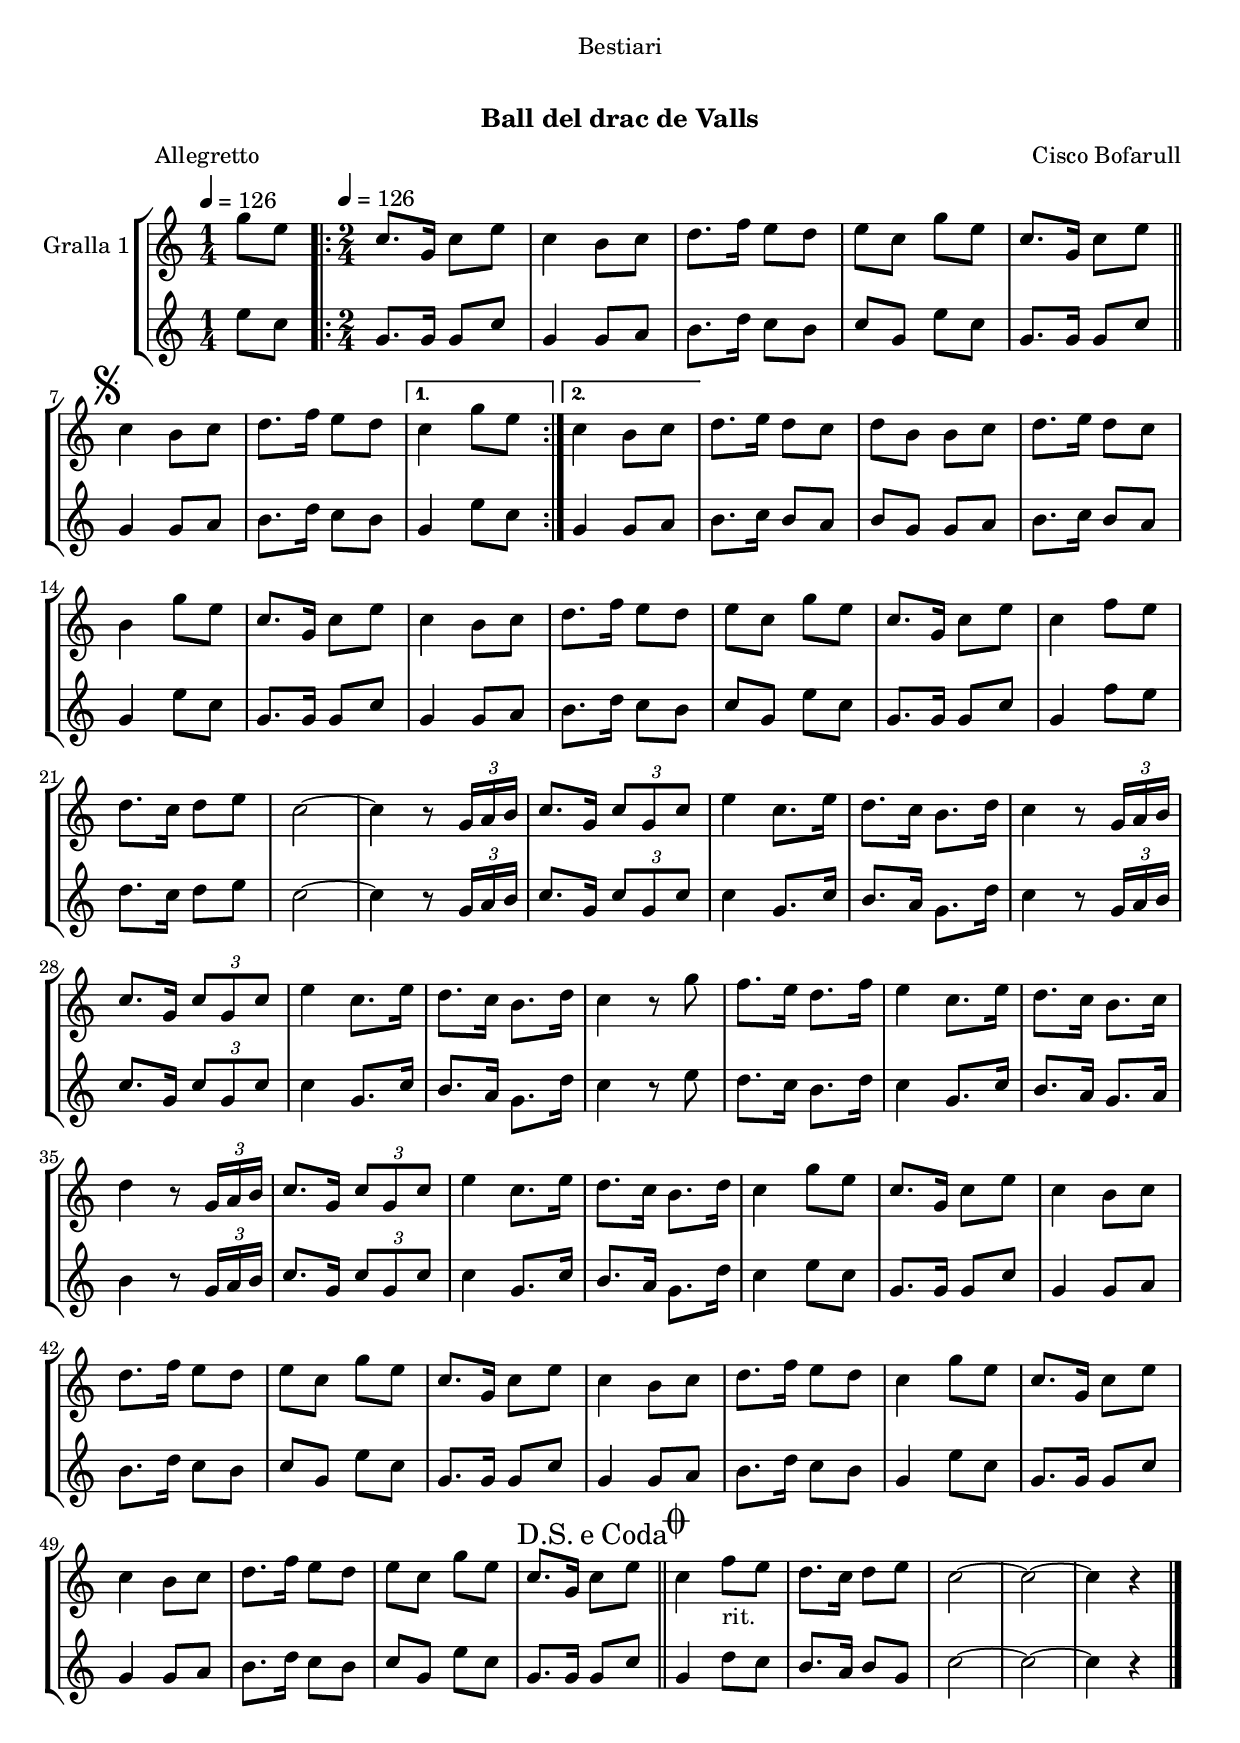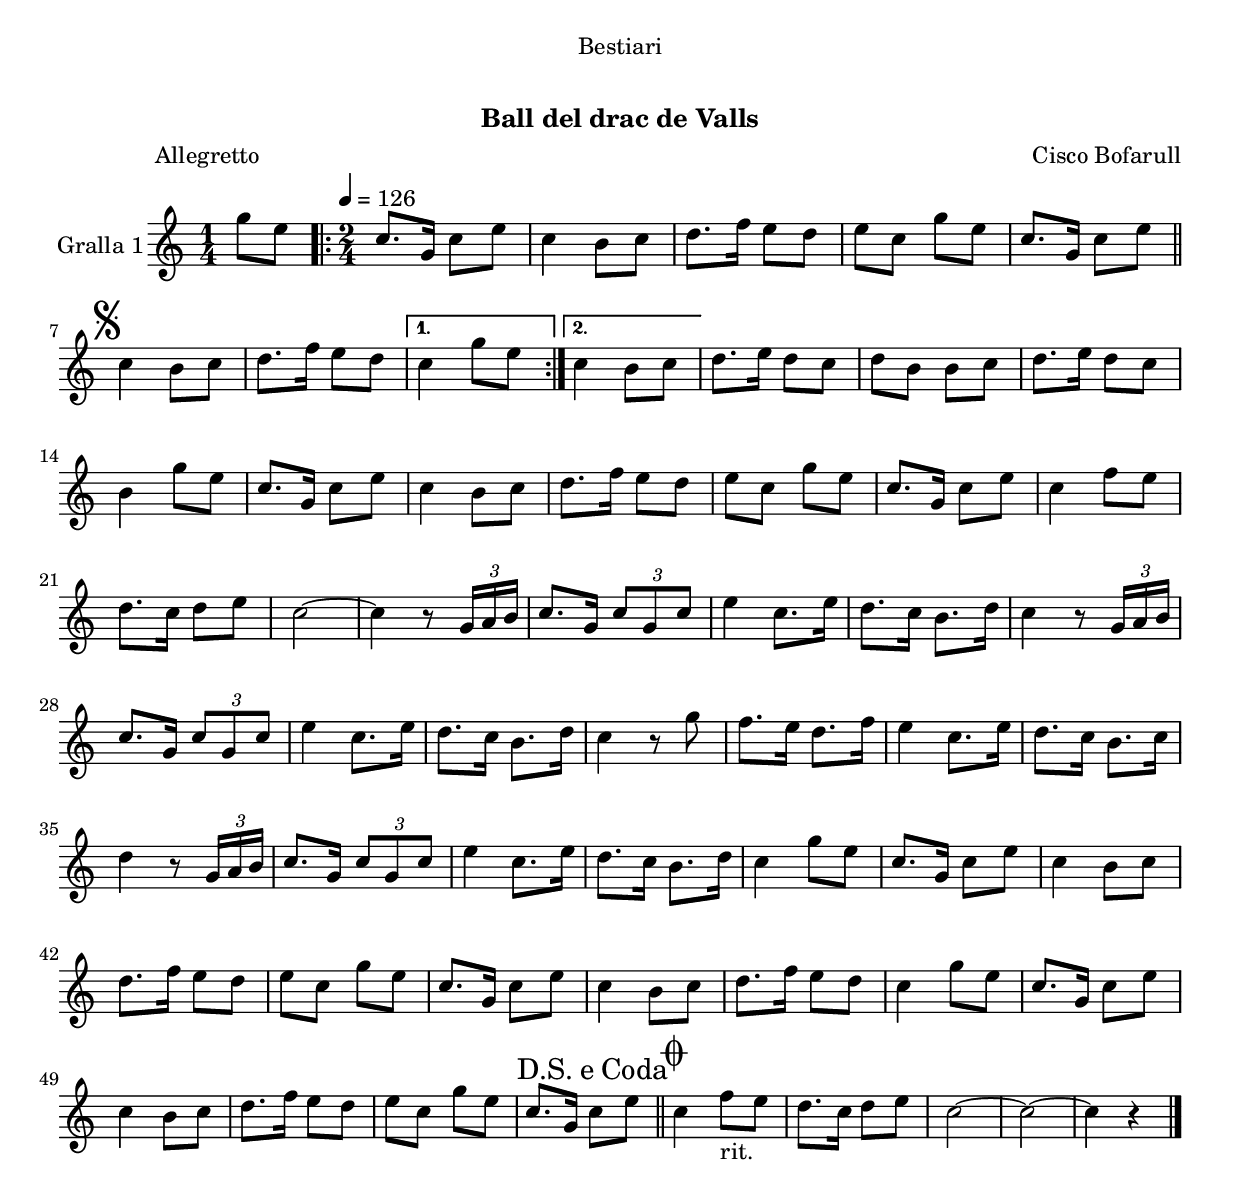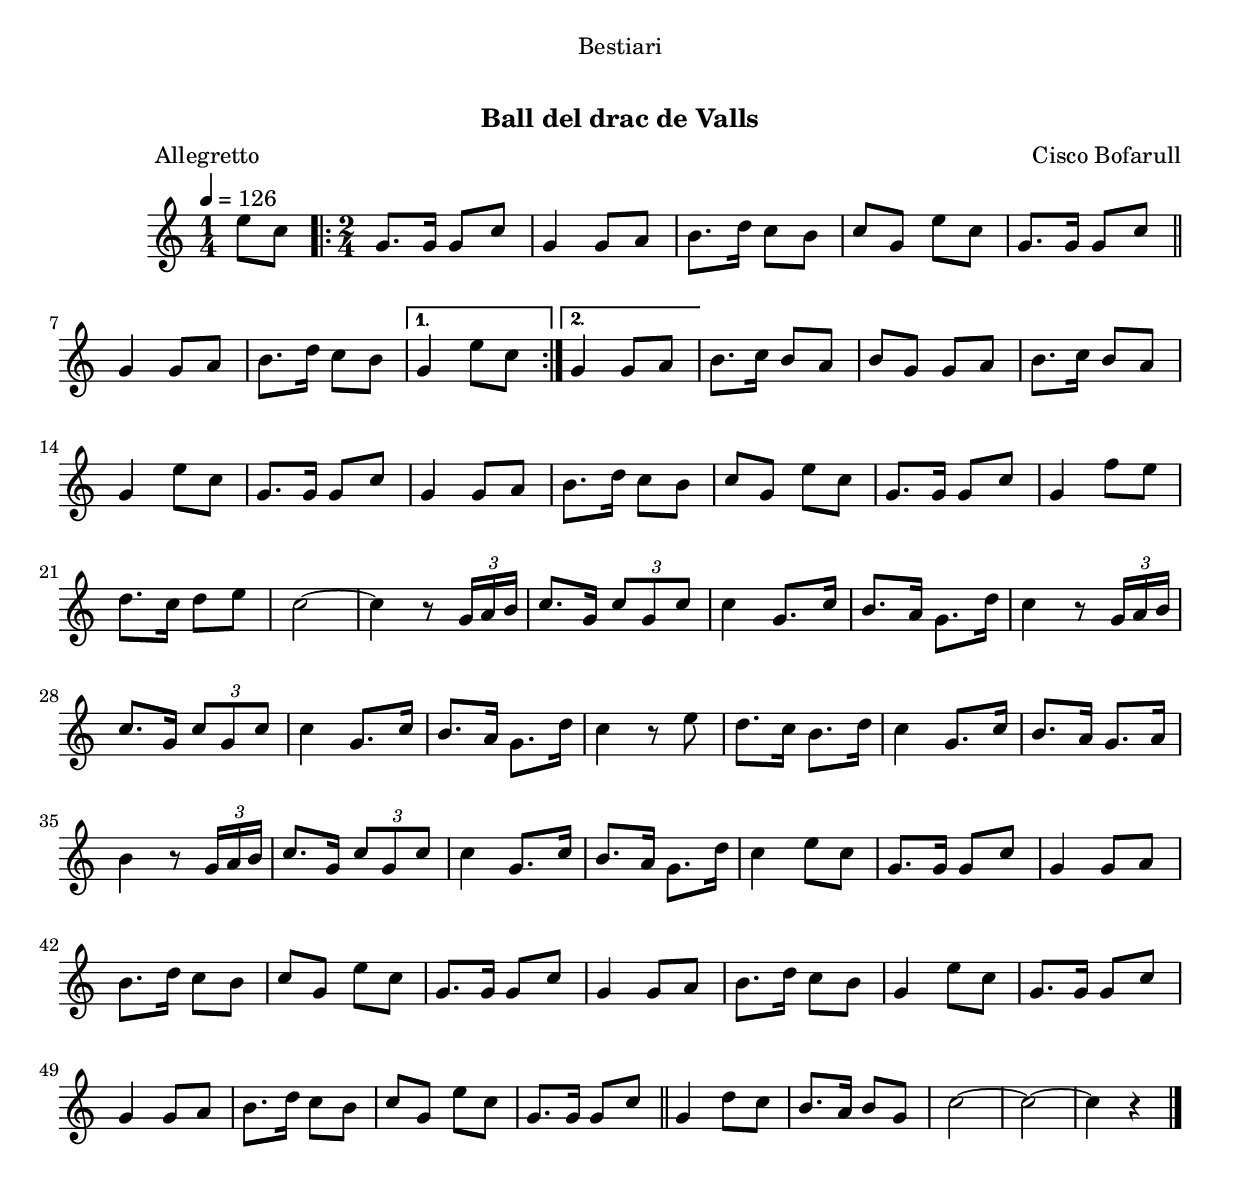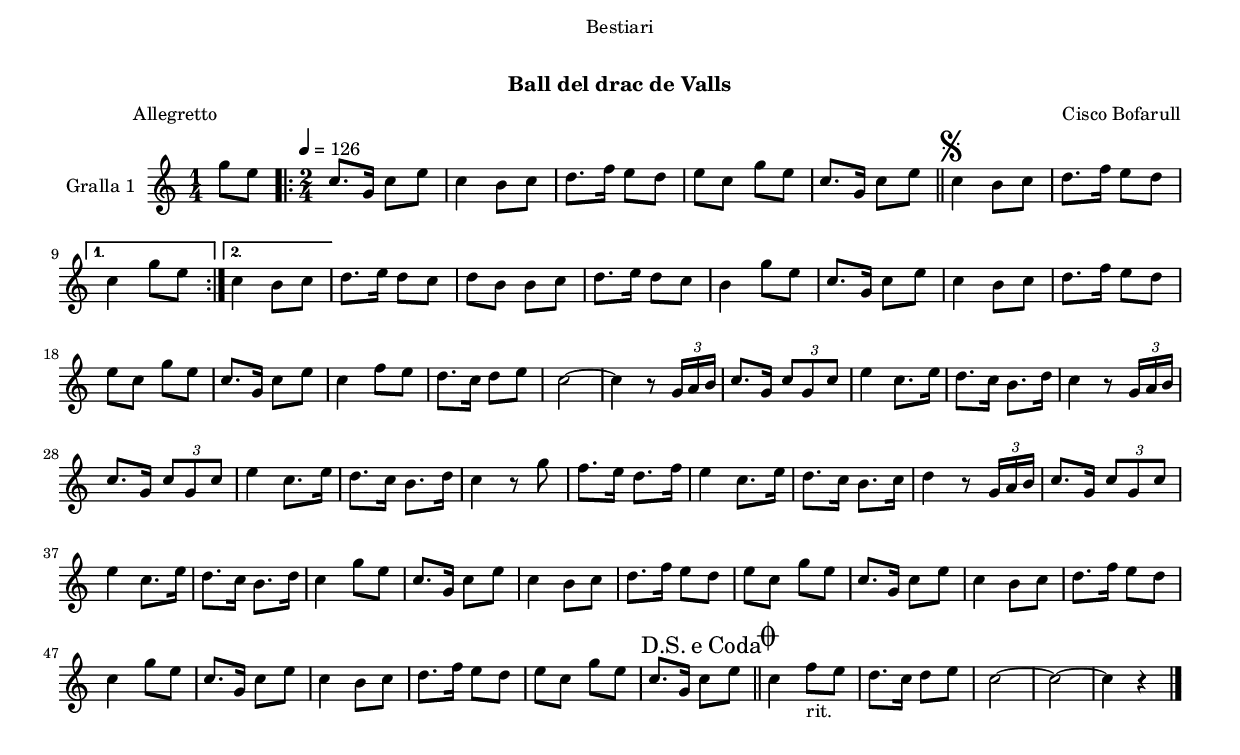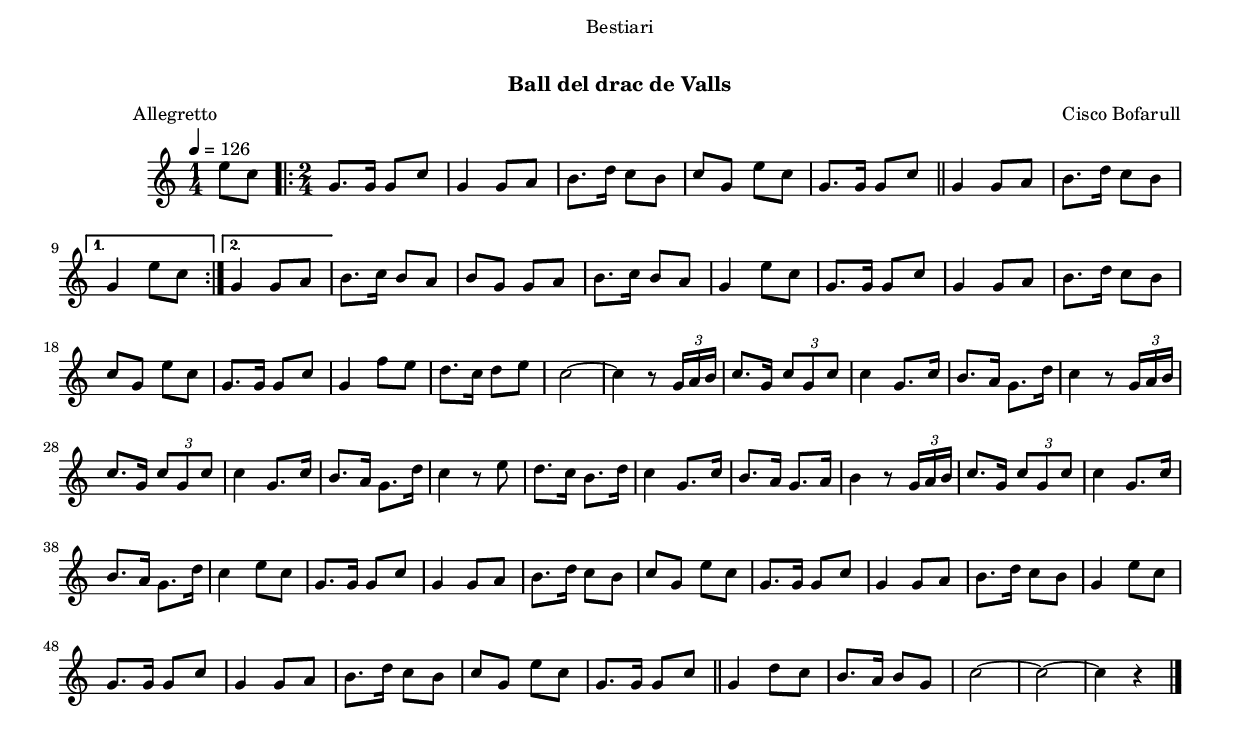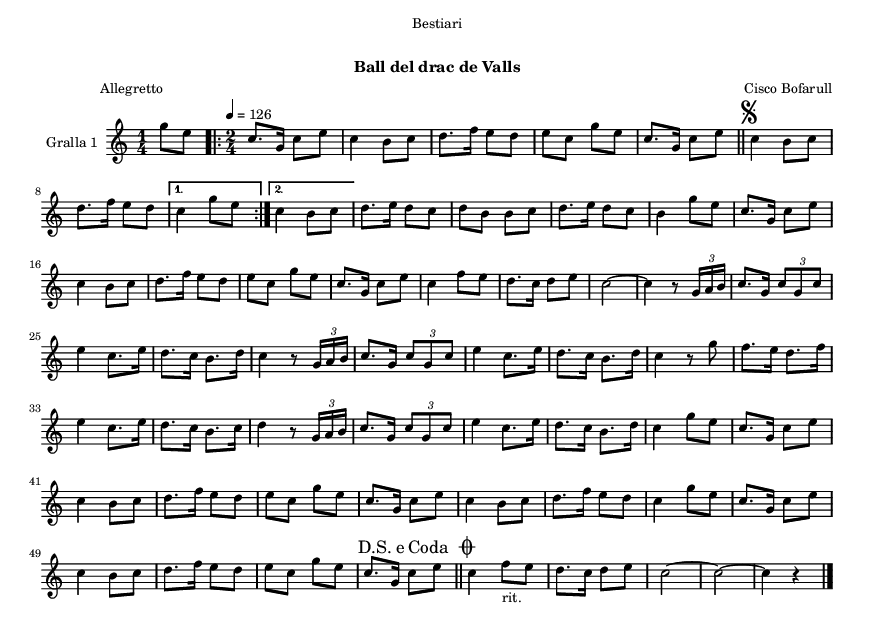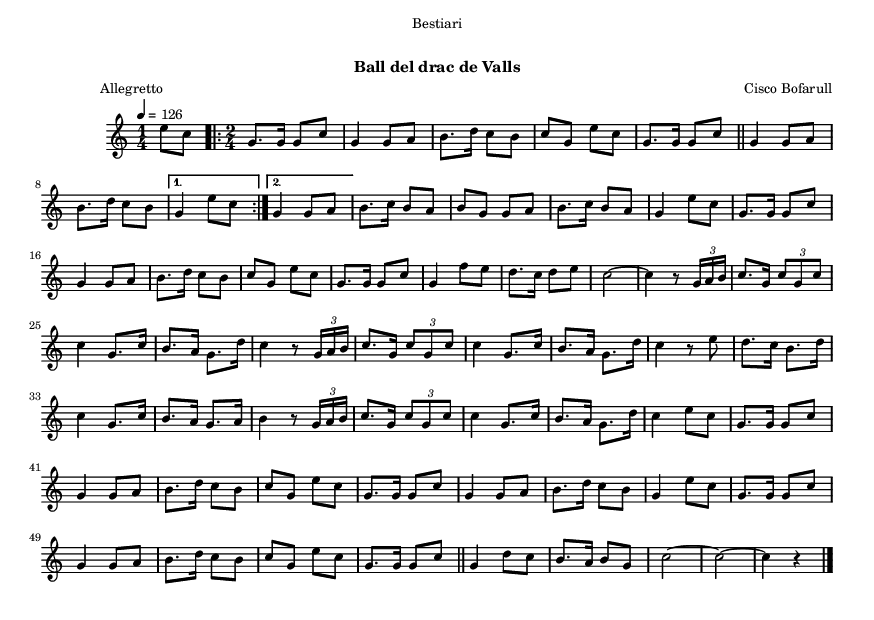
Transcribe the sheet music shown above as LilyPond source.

\version "2.16.0"

\header {
  dedication="Bestiari"
  title="    "
  subtitle="Ball del drac de Valls"
  subsubtitle=""
  poet="               Allegretto"
  meter=""
  piece=""
  composer="Cisco Bofarull"
  arranger=""
  opus=""
  instrument=""
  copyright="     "
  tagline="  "
}

liniaroAa =
\relative g''
{
  \clef treble
  \key c \major
  \time 1/4
  g8 e \tempo 4 = 126  |
  \time 2/4   \repeat volta 2 { c8. g16 c8 e  |
  c4 b8 c  |
  d8. f16 e8 d  |
  %05
  e8 c g' e  |
  c8. g16 c8 e  \bar "||"
  \mark \markup {\musicglyph #"scripts.segno"} c4 b8 c  |
  d8. f16 e8 d }
  \alternative { { c4 g'8 e }
  %10
  { c4 b8 c } }
  d8. e16 d8 c  |
  d8 b b c  |
  d8. e16 d8 c  |
  b4 g'8 e  |
  %15
  c8. g16 c8 e  |
  c4 b8 c  |
  d8. f16 e8 d  |
  e8 c g' e  |
  c8. g16 c8 e  |
  %20
  c4 f8 e  |
  d8. c16 d8 e  |
  c2 ~  |
  c4 r8 \times 2/3 { g16 a b }  |
  c8. g16 \times 2/3 { c8 g c }  |
  %25
  e4 c8. e16  |
  d8. c16 b8. d16  |
  c4 r8 \times 2/3 { g16 a b }  |
  c8. g16 \times 2/3 { c8 g c }  |
  e4 c8. e16  |
  %30
  d8. c16 b8. d16  |
  c4 r8 g'  |
  f8. e16 d8. f16  |
  e4 c8. e16  |
  d8. c16 b8. c16  |
  %35
  d4 r8 \times 2/3 { g,16 a b }  |
  c8. g16 \times 2/3 { c8 g c }  |
  e4 c8. e16  |
  d8. c16 b8. d16  |
  c4 g'8 e  |
  %40
  c8. g16 c8 e  |
  c4 b8 c  |
  d8. f16 e8 d  |
  e8 c g' e  |
  c8. g16 c8 e  |
  %45
  c4 b8 c  |
  d8. f16 e8 d  |
  c4 g'8 e  |
  c8. g16 c8 e  |
  c4 b8 c  |
  %50
  d8. f16 e8 d  |
  e8 c g' e  |
  \mark \markup {D.S. e Coda} c8. g16 c8 e  \bar "||"
  \mark \markup {\musicglyph #"scripts.coda"} c4 f8 _"rit." e  |
  d8. c16 d8 e  |
  %55
  c2 ~  |
  c2 ~  |
  c4 r  \bar "|."
}

liniaroAb =
\relative e''
{
  \tempo 4 = 126
  \clef treble
  \key c \major
  \time 1/4
  e8 c  |
  \time 2/4   \repeat volta 2 { g8. g16 g8 c  |
  g4 g8 a  |
  b8. d16 c8 b  |
  %05
  c8 g e' c  |
  g8. g16 g8 c  \bar "||"
  g4 g8 a  |
  b8. d16 c8 b }
  \alternative { { g4 e'8 c }
  %10
  { g4 g8 a } }
  b8. c16 b8 a  |
  b8 g g a  |
  b8. c16 b8 a  |
  g4 e'8 c  |
  %15
  g8. g16 g8 c  |
  g4 g8 a  |
  b8. d16 c8 b  |
  c8 g e' c  |
  g8. g16 g8 c  |
  %20
  g4 f'8 e  |
  d8. c16 d8 e  |
  c2 ~  |
  c4 r8 \times 2/3 { g16 a b }  |
  c8. g16 \times 2/3 { c8 g c }  |
  %25
  c4 g8. c16  |
  b8. a16 g8. d'16  |
  c4 r8 \times 2/3 { g16 a b }  |
  c8. g16 \times 2/3 { c8 g c }  |
  c4 g8. c16  |
  %30
  b8. a16 g8. d'16  |
  c4 r8 e  |
  d8. c16 b8. d16  |
  c4 g8. c16  |
  b8. a16 g8. a16  |
  %35
  b4 r8 \times 2/3 { g16 a b }  |
  c8. g16 \times 2/3 { c8 g c }  |
  c4 g8. c16  |
  b8. a16 g8. d'16  |
  c4 e8 c  |
  %40
  g8. g16 g8 c  |
  g4 g8 a  |
  b8. d16 c8 b  |
  c8 g e' c  |
  g8. g16 g8 c  |
  %45
  g4 g8 a  |
  b8. d16 c8 b  |
  g4 e'8 c  |
  g8. g16 g8 c  |
  g4 g8 a  |
  %50
  b8. d16 c8 b  |
  c8 g e' c  |
  g8. g16 g8 c  \bar "||"
  g4 d'8 c  |
  b8. a16 b8 g  |
  %55
  c2 ~  |
  c2 ~  |
  c4 r  \bar "|."
}

\book {

\paper {
  print-page-number = false
  #(set-paper-size "a4")
  #(layout-set-staff-size 20)
}

\bookpart {
  \score {
    \new StaffGroup {
      \override Score.RehearsalMark #'self-alignment-X = #LEFT
      <<
        \new Staff \with {instrumentName = #"Gralla 1" } \liniaroAa
        \new Staff \with {instrumentName = #"" } \liniaroAb
      >>
    }
    \layout {}
  }\score { \unfoldRepeats
    \new StaffGroup {
      \override Score.RehearsalMark #'self-alignment-X = #LEFT
      <<
        \new Staff \with {instrumentName = #"Gralla 1" } \liniaroAa
        \new Staff \with {instrumentName = #"" } \liniaroAb
      >>
    }
    \midi {}
  }
}

\bookpart {
  \header {}
  \score {
    \new StaffGroup {
      \override Score.RehearsalMark #'self-alignment-X = #LEFT
      <<
        \new Staff \with {instrumentName = #"Gralla 1" } \liniaroAa
      >>
    }
    \layout {}
  }\score { \unfoldRepeats
    \new StaffGroup {
      \override Score.RehearsalMark #'self-alignment-X = #LEFT
      <<
        \new Staff \with {instrumentName = #"Gralla 1" } \liniaroAa
      >>
    }
    \midi {}
  }
}

\bookpart {
  \header {}
  \score {
    \new StaffGroup {
      \override Score.RehearsalMark #'self-alignment-X = #LEFT
      <<
        \new Staff \with {instrumentName = #"" } \liniaroAb
      >>
    }
    \layout {}
  }\score { \unfoldRepeats
    \new StaffGroup {
      \override Score.RehearsalMark #'self-alignment-X = #LEFT
      <<
        \new Staff \with {instrumentName = #"" } \liniaroAb
      >>
    }
    \midi {}
  }
}

}

\book {

\paper {
  print-page-number = false
  #(set-paper-size "a5landscape")
  #(layout-set-staff-size 16)
}

\bookpart {
  \header {}
  \score {
    \new StaffGroup {
      \override Score.RehearsalMark #'self-alignment-X = #LEFT
      <<
        \new Staff \with {instrumentName = #"Gralla 1" } \liniaroAa
      >>
    }
    \layout {}
  }
}

\bookpart {
  \header {}
  \score {
    \new StaffGroup {
      \override Score.RehearsalMark #'self-alignment-X = #LEFT
      <<
        \new Staff \with {instrumentName = #"" } \liniaroAb
      >>
    }
    \layout {}
  }
}

}

\book {

\paper {
  print-page-number = false
  #(set-paper-size "a6landscape")
  #(layout-set-staff-size 12)
}

\bookpart {
  \header {}
  \score {
    \new StaffGroup {
      \override Score.RehearsalMark #'self-alignment-X = #LEFT
      <<
        \new Staff \with {instrumentName = #"Gralla 1" } \liniaroAa
      >>
    }
    \layout {}
  }
}

\bookpart {
  \header {}
  \score {
    \new StaffGroup {
      \override Score.RehearsalMark #'self-alignment-X = #LEFT
      <<
        \new Staff \with {instrumentName = #"" } \liniaroAb
      >>
    }
    \layout {}
  }
}

}

